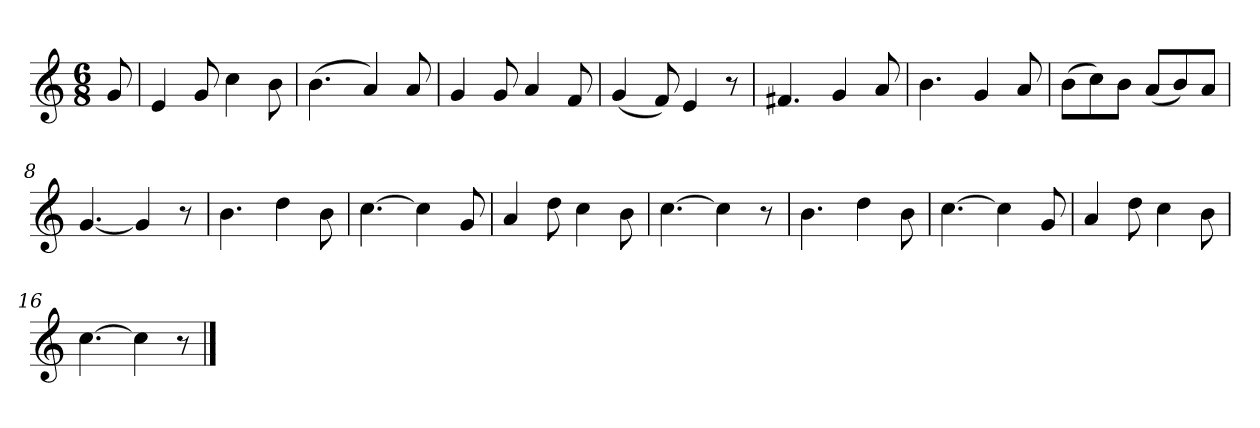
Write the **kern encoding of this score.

**kern
*part1
*staff1
*k[]
*M6/8
*MM120
=
8g
=1
4e
8g
4cc
8b
=2
(4.b
4a)
8a
=3
4g
8g
4a
8f
=4
(4g
8f)
4e
8r
=5
4.f#X
4g
8a
=6
4.b
4g
8a
=7
(8bL
8cc)
8bJ
(8aL
8b)
8aJ
=8
[4.g
4g]
8r
=9
4.b
4dd
8b
=10
[4.cc
4cc]
8g
=11
4a
8dd
4cc
8b
=12
[4.cc
4cc]
8r
=13
4.b
4dd
8b
=14
[4.cc
4cc]
8g
=15
4a
8dd
4cc
8b
=16
[4.cc
4cc]
8r
==
*-
